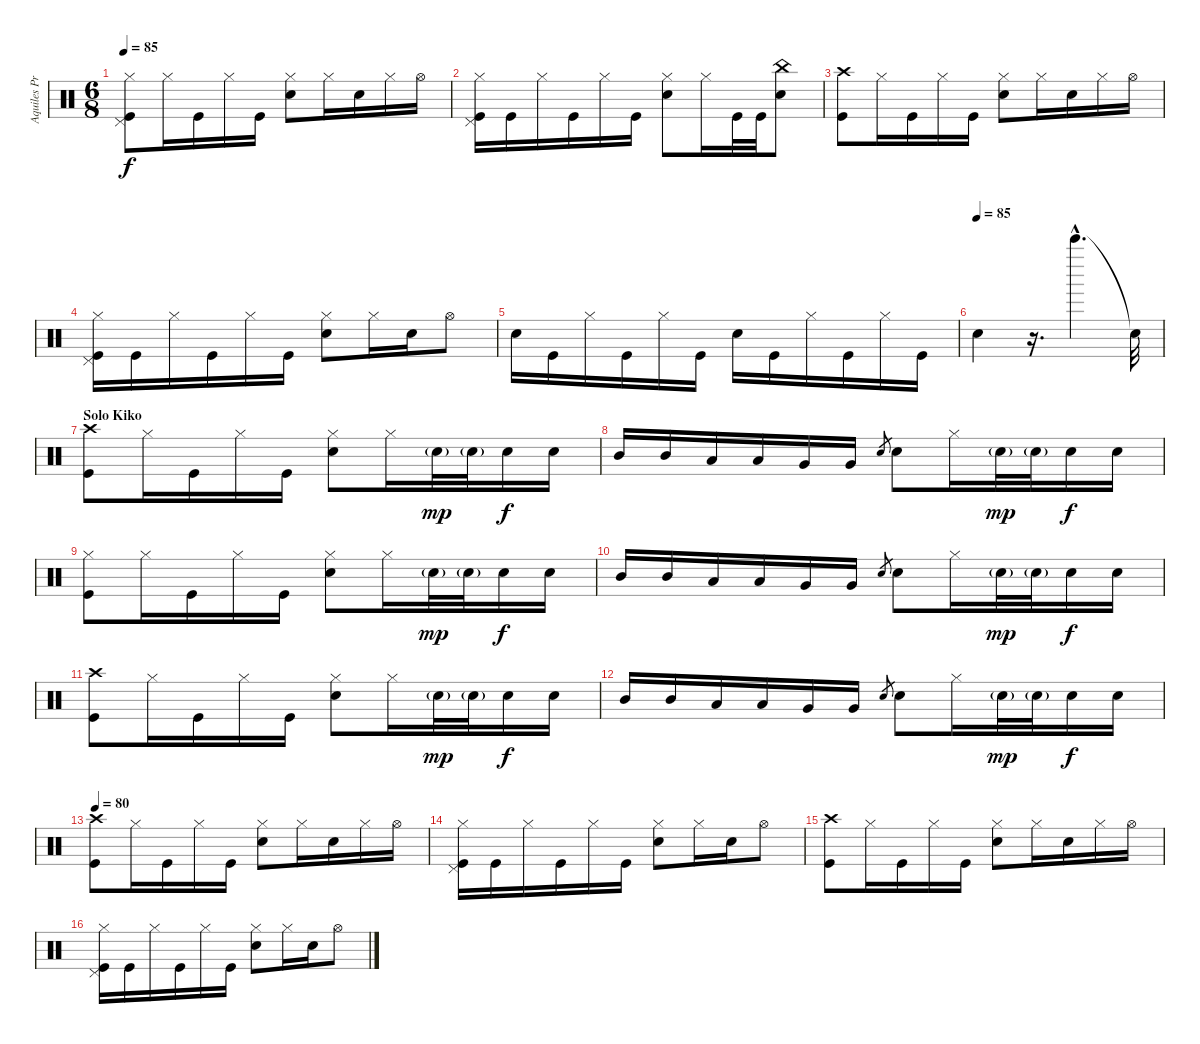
\track ("Aquiles Priester" "Aquiles Pr") {instrument percussion}
\staff {score}
\articulation defaults
\ts (6 8)
\tempo 85
\clef neutral
\ks c
("Hi-Hat (closed)" "Pedal Hi-Hat (hit)" "Kick (hit)").8{dy f} "Hi-Hat (closed)".16 "Kick (hit)".16 "Hi-Hat (closed)".16 "Kick (hit)".16 ("Hi-Hat (closed)" "Electric Snare (hit)").8 "Hi-Hat (closed)".16 "Electric Snare (hit)".16 "Hi-Hat (closed)".16 "Hi-Hat (open)".16 |
("Hi-Hat (closed)" "Pedal Hi-Hat (hit)" "Kick (hit)").16 "Kick (hit)".16 "Hi-Hat (closed)".16 "Kick (hit)".16 "Hi-Hat (closed)".16 "Kick (hit)".16 ("Hi-Hat (closed)" "Electric Snare (hit)").8 "Hi-Hat (closed)".16 "Kick (hit)".32 "Kick (hit)".32 ("China (hit)" "Electric Snare (hit)").8 |
("Crash high (hit)" "Kick (hit)").8 "Hi-Hat (closed)".16 "Kick (hit)".16 "Hi-Hat (closed)".16 "Kick (hit)".16 ("Hi-Hat (closed)" "Electric Snare (hit)").8 "Hi-Hat (closed)".16 "Electric Snare (hit)".16 "Hi-Hat (closed)".16 "Hi-Hat (open)".16 |
("Hi-Hat (closed)" "Pedal Hi-Hat (hit)" "Kick (hit)").16 "Kick (hit)".16 "Hi-Hat (closed)".16 "Kick (hit)".16 "Hi-Hat (closed)".16 "Kick (hit)".16 ("Hi-Hat (closed)" "Electric Snare (hit)").8 "Hi-Hat (closed)".16 "Electric Snare (hit)".16 "Hi-Hat (open)".8 |
"Electric Snare (hit)".16 "Kick (hit)".16 "Hi-Hat (closed)".16 "Kick (hit)".16 "Hi-Hat (closed)".16 "Kick (hit)".16 "Electric Snare (hit)".16 "Kick (hit)".16 "Hi-Hat (closed)".16 "Kick (hit)".16 "Hi-Hat (closed)".16 "Kick (hit)".16 |
\tempo (85)
"Electric Snare (hit)".4 r.16{d} "Bell Tree (hit)"{hac}.4{d} "Snare (hit)"{t}.32 |
\section ("" "Solo Kiko")
("Crash high (hit)" "Kick (hit)").8 "Hi-Hat (closed)".16 "Kick (hit)".16 "Hi-Hat (closed)".16 "Kick (hit)".16 ("Hi-Hat (closed)" "Electric Snare (hit)").8 "Hi-Hat (closed)".16 "Electric Snare (hit)"{g}.32{dy mp} "Electric Snare (hit)"{g}.32 "Electric Snare (hit)".16{dy f} "Electric Snare (hit)".16 |
"Mid Tom (hit)".16 "Mid Tom (hit)".16 "Low Tom (hit)".16 "Low Tom (hit)".16 "Very Low Tom (hit)".16 "Very Low Tom (hit)".16 "Electric Snare (hit)".8{gr} "Electric Snare (hit)".8 "Hi-Hat (closed)".16 "Electric Snare (hit)"{g}.32{dy mp} "Electric Snare (hit)"{g}.32 "Electric Snare (hit)".16{dy f} "Electric Snare (hit)".16 |
("Hi-Hat (closed)" "Kick (hit)").8 "Hi-Hat (closed)".16 "Kick (hit)".16 "Hi-Hat (closed)".16 "Kick (hit)".16 ("Hi-Hat (closed)" "Electric Snare (hit)").8 "Hi-Hat (closed)".16 "Electric Snare (hit)"{g}.32{dy mp} "Electric Snare (hit)"{g}.32 "Electric Snare (hit)".16{dy f} "Electric Snare (hit)".16 |
"Mid Tom (hit)".16 "Mid Tom (hit)".16 "Low Tom (hit)".16 "Low Tom (hit)".16 "Very Low Tom (hit)".16 "Very Low Tom (hit)".16 "Electric Snare (hit)".8{gr} "Electric Snare (hit)".8 "Hi-Hat (closed)".16 "Electric Snare (hit)"{g}.32{dy mp} "Electric Snare (hit)"{g}.32 "Electric Snare (hit)".16{dy f} "Electric Snare (hit)".16 |
("Crash high (hit)" "Kick (hit)").8 "Hi-Hat (closed)".16 "Kick (hit)".16 "Hi-Hat (closed)".16 "Kick (hit)".16 ("Hi-Hat (closed)" "Electric Snare (hit)").8 "Hi-Hat (closed)".16 "Electric Snare (hit)"{g}.32{dy mp} "Electric Snare (hit)"{g}.32 "Electric Snare (hit)".16{dy f} "Electric Snare (hit)".16 |
"Mid Tom (hit)".16 "Mid Tom (hit)".16 "Low Tom (hit)".16 "Low Tom (hit)".16 "Very Low Tom (hit)".16 "Very Low Tom (hit)".16 "Electric Snare (hit)".8{gr} "Electric Snare (hit)".8 "Hi-Hat (closed)".16 "Electric Snare (hit)"{g}.32{dy mp} "Electric Snare (hit)"{g}.32 "Electric Snare (hit)".16{dy f} "Electric Snare (hit)".16 |
\tempo 80
("Crash high (hit)" "Kick (hit)").8 "Hi-Hat (closed)".16 "Kick (hit)".16 "Hi-Hat (closed)".16 "Kick (hit)".16 ("Hi-Hat (closed)" "Electric Snare (hit)").8 "Hi-Hat (closed)".16 "Electric Snare (hit)".16 "Hi-Hat (closed)".16 "Hi-Hat (open)".16 |
("Hi-Hat (closed)" "Pedal Hi-Hat (hit)" "Kick (hit)").16 "Kick (hit)".16 "Hi-Hat (closed)".16 "Kick (hit)".16 "Hi-Hat (closed)".16 "Kick (hit)".16 ("Hi-Hat (closed)" "Electric Snare (hit)").8 "Hi-Hat (closed)".16 "Electric Snare (hit)".16 "Hi-Hat (open)".8 |
("Crash high (hit)" "Kick (hit)").8 "Hi-Hat (closed)".16 "Kick (hit)".16 "Hi-Hat (closed)".16 "Kick (hit)".16 ("Hi-Hat (closed)" "Electric Snare (hit)").8 "Hi-Hat (closed)".16 "Electric Snare (hit)".16 "Hi-Hat (closed)".16 "Hi-Hat (open)".16 |
("Hi-Hat (closed)" "Pedal Hi-Hat (hit)" "Kick (hit)").16 "Kick (hit)".16 "Hi-Hat (closed)".16 "Kick (hit)".16 "Hi-Hat (closed)".16 "Kick (hit)".16 ("Hi-Hat (closed)" "Electric Snare (hit)").8 "Hi-Hat (closed)".16 "Electric Snare (hit)".16 "Hi-Hat (open)".8
